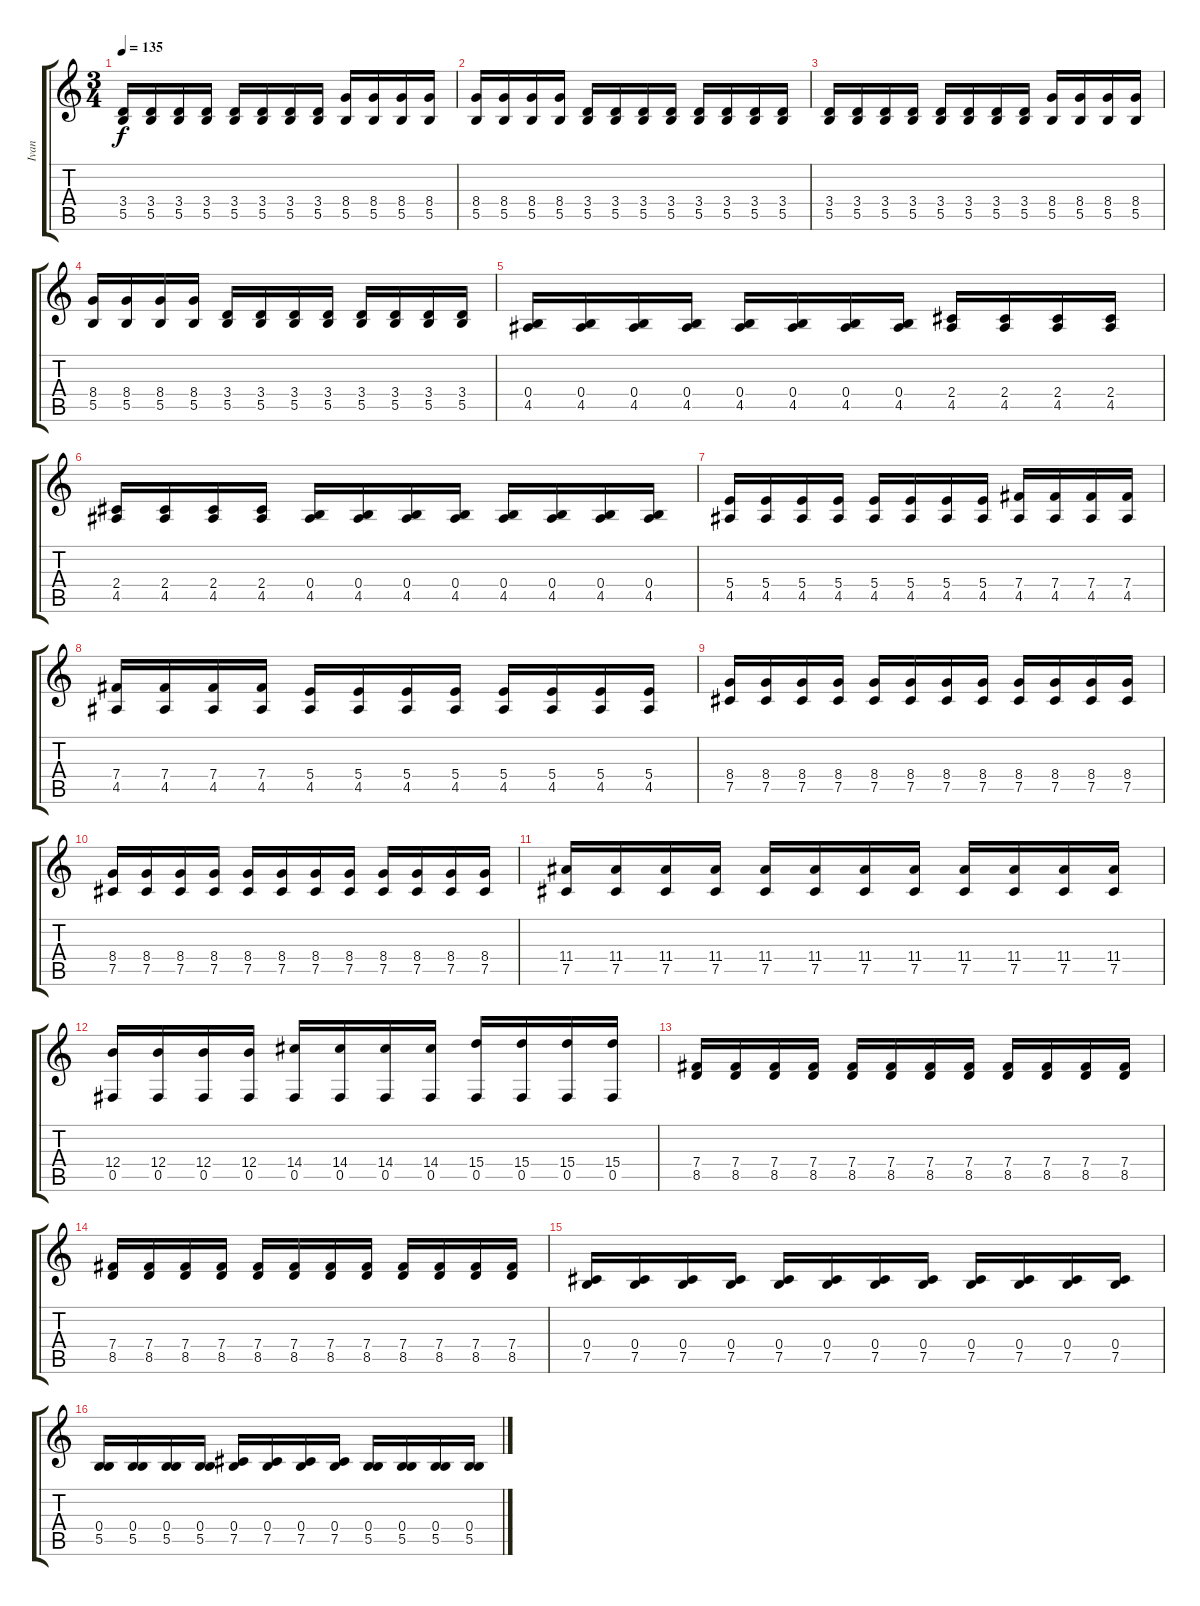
\track ("Ivan" "Ivan") {instrument distortionguitar}
\staff {score tabs}
\tuning (Db4 Ab3 E3 B2 Gb2 Db2) {hide}
\ts (3 4)
\tempo 135
\clef g2
\ks c
(3.4 5.5).16{dy f} (3.4 5.5).16 (3.4 5.5).16 (3.4 5.5).16 (3.4 5.5).16 (3.4 5.5).16 (3.4 5.5).16 (3.4 5.5).16 (8.4 5.5).16 (8.4 5.5).16 (8.4 5.5).16 (8.4 5.5).16 |
(8.4 5.5).16 (8.4 5.5).16 (8.4 5.5).16 (8.4 5.5).16 (3.4 5.5).16 (3.4 5.5).16 (3.4 5.5).16 (3.4 5.5).16 (3.4 5.5).16 (3.4 5.5).16 (3.4 5.5).16 (3.4 5.5).16 |
(3.4 5.5).16 (3.4 5.5).16 (3.4 5.5).16 (3.4 5.5).16 (3.4 5.5).16 (3.4 5.5).16 (3.4 5.5).16 (3.4 5.5).16 (8.4 5.5).16 (8.4 5.5).16 (8.4 5.5).16 (8.4 5.5).16 |
(8.4 5.5).16 (8.4 5.5).16 (8.4 5.5).16 (8.4 5.5).16 (3.4 5.5).16 (3.4 5.5).16 (3.4 5.5).16 (3.4 5.5).16 (3.4 5.5).16 (3.4 5.5).16 (3.4 5.5).16 (3.4 5.5).16 |
(0.4 4.5).16 (0.4 4.5).16 (0.4 4.5).16 (0.4 4.5).16 (0.4 4.5).16 (0.4 4.5).16 (0.4 4.5).16 (0.4 4.5).16 (2.4 4.5).16 (2.4 4.5).16 (2.4 4.5).16 (2.4 4.5).16 |
(2.4 4.5).16 (2.4 4.5).16 (2.4 4.5).16 (2.4 4.5).16 (0.4 4.5).16 (0.4 4.5).16 (0.4 4.5).16 (0.4 4.5).16 (0.4 4.5).16 (0.4 4.5).16 (0.4 4.5).16 (0.4 4.5).16 |
(5.4 4.5).16 (5.4 4.5).16 (5.4 4.5).16 (5.4 4.5).16 (5.4 4.5).16 (5.4 4.5).16 (5.4 4.5).16 (5.4 4.5).16 (7.4 4.5).16 (7.4 4.5).16 (7.4 4.5).16 (7.4 4.5).16 |
(7.4 4.5).16 (7.4 4.5).16 (7.4 4.5).16 (7.4 4.5).16 (5.4 4.5).16 (5.4 4.5).16 (5.4 4.5).16 (5.4 4.5).16 (5.4 4.5).16 (5.4 4.5).16 (5.4 4.5).16 (5.4 4.5).16 |
(8.4 7.5).16 (8.4 7.5).16 (8.4 7.5).16 (8.4 7.5).16 (8.4 7.5).16 (8.4 7.5).16 (8.4 7.5).16 (8.4 7.5).16 (8.4 7.5).16 (8.4 7.5).16 (8.4 7.5).16 (8.4 7.5).16 |
(8.4 7.5).16 (8.4 7.5).16 (8.4 7.5).16 (8.4 7.5).16 (8.4 7.5).16 (8.4 7.5).16 (8.4 7.5).16 (8.4 7.5).16 (8.4 7.5).16 (8.4 7.5).16 (8.4 7.5).16 (8.4 7.5).16 |
(11.4 7.5).16 (11.4 7.5).16 (11.4 7.5).16 (11.4 7.5).16 (11.4 7.5).16 (11.4 7.5).16 (11.4 7.5).16 (11.4 7.5).16 (11.4 7.5).16 (11.4 7.5).16 (11.4 7.5).16 (11.4 7.5).16 |
(12.4 0.5).16 (12.4 0.5).16 (12.4 0.5).16 (12.4 0.5).16 (14.4 0.5).16 (14.4 0.5).16 (14.4 0.5).16 (14.4 0.5).16 (15.4 0.5).16 (15.4 0.5).16 (15.4 0.5).16 (15.4 0.5).16 |
(7.4 8.5).16 (7.4 8.5).16 (7.4 8.5).16 (7.4 8.5).16 (7.4 8.5).16 (7.4 8.5).16 (7.4 8.5).16 (7.4 8.5).16 (7.4 8.5).16 (7.4 8.5).16 (7.4 8.5).16 (7.4 8.5).16 |
(7.4 8.5).16 (7.4 8.5).16 (7.4 8.5).16 (7.4 8.5).16 (7.4 8.5).16 (7.4 8.5).16 (7.4 8.5).16 (7.4 8.5).16 (7.4 8.5).16 (7.4 8.5).16 (7.4 8.5).16 (7.4 8.5).16 |
(0.4 7.5).16 (0.4 7.5).16 (0.4 7.5).16 (0.4 7.5).16 (0.4 7.5).16 (0.4 7.5).16 (0.4 7.5).16 (0.4 7.5).16 (0.4 7.5).16 (0.4 7.5).16 (0.4 7.5).16 (0.4 7.5).16 |
(0.4 5.5).16 (0.4 5.5).16 (0.4 5.5).16 (0.4 5.5).16 (0.4 7.5).16 (0.4 7.5).16 (0.4 7.5).16 (0.4 7.5).16 (0.4 5.5).16 (0.4 5.5).16 (0.4 5.5).16 (0.4 5.5).16
